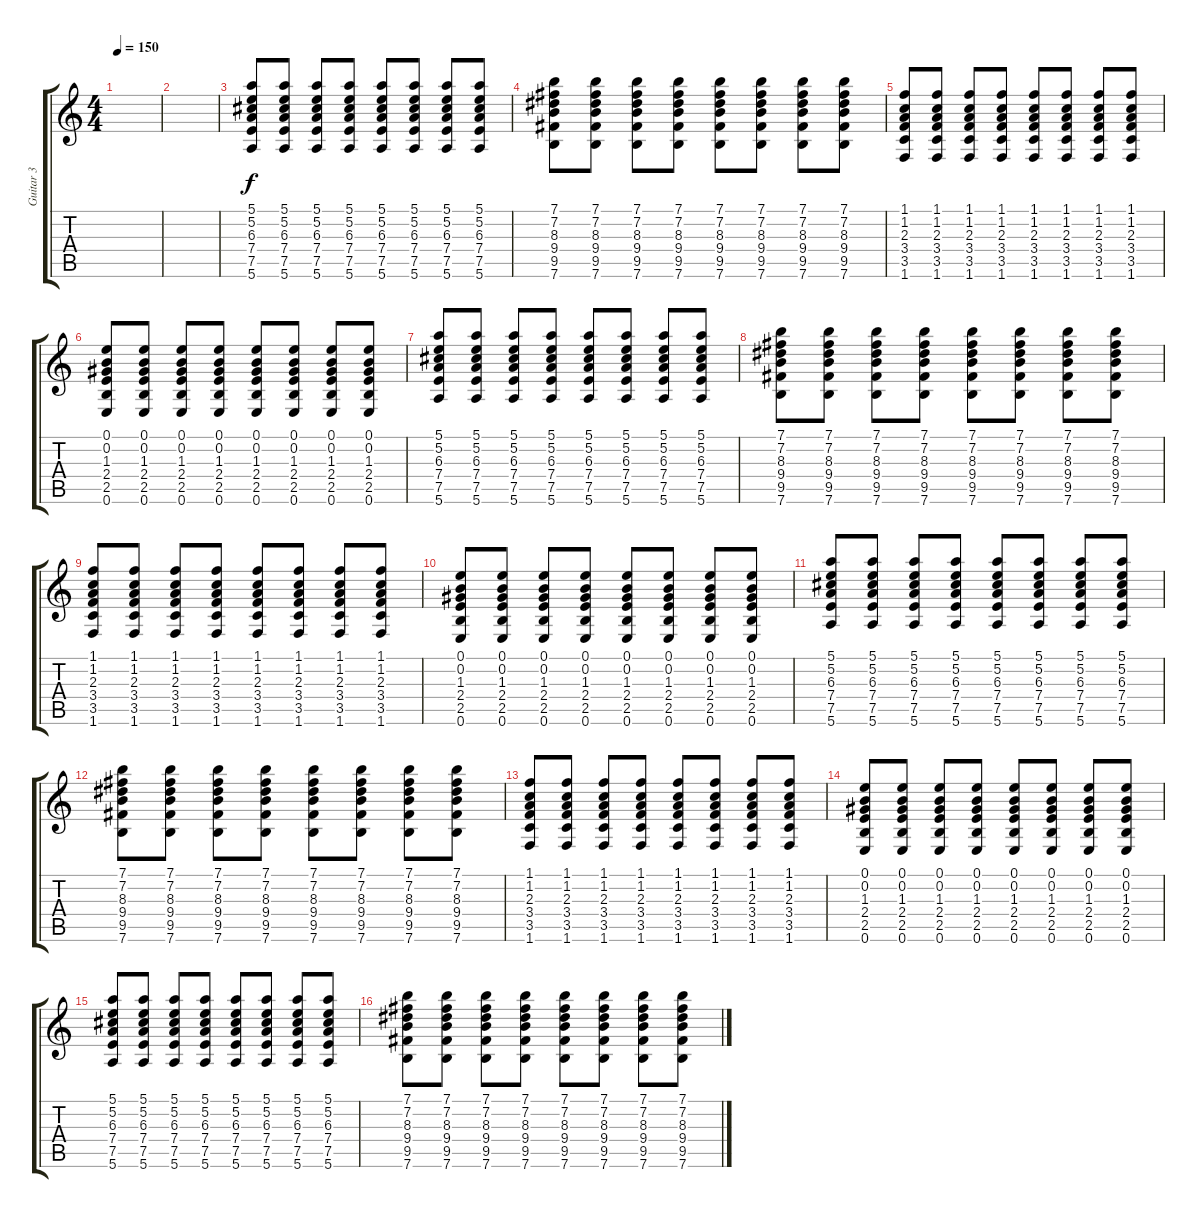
\track ("Guitar 3" "Guitar 3") {instrument distortionguitar}
\staff {score tabs}
\tuning (E4 B3 G3 D3 A2 E2) {hide}
\ts (4 4)
\tempo 150
\clef g2
\ks c
|
|
(5.1 5.2 6.3 7.4 7.5 5.6).8 (5.1 5.2 6.3 7.4 7.5 5.6).8 (5.1 5.2 6.3 7.4 7.5 5.6).8 (5.1 5.2 6.3 7.4 7.5 5.6).8 (5.1 5.2 6.3 7.4 7.5 5.6).8 (5.1 5.2 6.3 7.4 7.5 5.6).8 (5.1 5.2 6.3 7.4 7.5 5.6).8 (5.1 5.2 6.3 7.4 7.5 5.6).8 |
(7.1 7.2 8.3 9.4 9.5 7.6).8 (7.1 7.2 8.3 9.4 9.5 7.6).8 (7.1 7.2 8.3 9.4 9.5 7.6).8 (7.1 7.2 8.3 9.4 9.5 7.6).8 (7.1 7.2 8.3 9.4 9.5 7.6).8 (7.1 7.2 8.3 9.4 9.5 7.6).8 (7.1 7.2 8.3 9.4 9.5 7.6).8 (7.1 7.2 8.3 9.4 9.5 7.6).8 |
(1.1 1.2 2.3 3.4 3.5 1.6).8 (1.1 1.2 2.3 3.4 3.5 1.6).8 (1.1 1.2 2.3 3.4 3.5 1.6).8 (1.1 1.2 2.3 3.4 3.5 1.6).8 (1.1 1.2 2.3 3.4 3.5 1.6).8 (1.1 1.2 2.3 3.4 3.5 1.6).8 (1.1 1.2 2.3 3.4 3.5 1.6).8 (1.1 1.2 2.3 3.4 3.5 1.6).8 |
(0.1 0.2 1.3 2.4 2.5 0.6).8 (0.1 0.2 1.3 2.4 2.5 0.6).8 (0.1 0.2 1.3 2.4 2.5 0.6).8 (0.1 0.2 1.3 2.4 2.5 0.6).8 (0.1 0.2 1.3 2.4 2.5 0.6).8 (0.1 0.2 1.3 2.4 2.5 0.6).8 (0.1 0.2 1.3 2.4 2.5 0.6).8 (0.1 0.2 1.3 2.4 2.5 0.6).8 |
(5.1 5.2 6.3 7.4 7.5 5.6).8 (5.1 5.2 6.3 7.4 7.5 5.6).8 (5.1 5.2 6.3 7.4 7.5 5.6).8 (5.1 5.2 6.3 7.4 7.5 5.6).8 (5.1 5.2 6.3 7.4 7.5 5.6).8 (5.1 5.2 6.3 7.4 7.5 5.6).8 (5.1 5.2 6.3 7.4 7.5 5.6).8 (5.1 5.2 6.3 7.4 7.5 5.6).8 |
(7.1 7.2 8.3 9.4 9.5 7.6).8 (7.1 7.2 8.3 9.4 9.5 7.6).8 (7.1 7.2 8.3 9.4 9.5 7.6).8 (7.1 7.2 8.3 9.4 9.5 7.6).8 (7.1 7.2 8.3 9.4 9.5 7.6).8 (7.1 7.2 8.3 9.4 9.5 7.6).8 (7.1 7.2 8.3 9.4 9.5 7.6).8 (7.1 7.2 8.3 9.4 9.5 7.6).8 |
(1.1 1.2 2.3 3.4 3.5 1.6).8 (1.1 1.2 2.3 3.4 3.5 1.6).8 (1.1 1.2 2.3 3.4 3.5 1.6).8 (1.1 1.2 2.3 3.4 3.5 1.6).8 (1.1 1.2 2.3 3.4 3.5 1.6).8 (1.1 1.2 2.3 3.4 3.5 1.6).8 (1.1 1.2 2.3 3.4 3.5 1.6).8 (1.1 1.2 2.3 3.4 3.5 1.6).8 |
(0.1 0.2 1.3 2.4 2.5 0.6).8 (0.1 0.2 1.3 2.4 2.5 0.6).8 (0.1 0.2 1.3 2.4 2.5 0.6).8 (0.1 0.2 1.3 2.4 2.5 0.6).8 (0.1 0.2 1.3 2.4 2.5 0.6).8 (0.1 0.2 1.3 2.4 2.5 0.6).8 (0.1 0.2 1.3 2.4 2.5 0.6).8 (0.1 0.2 1.3 2.4 2.5 0.6).8 |
(5.1 5.2 6.3 7.4 7.5 5.6).8 (5.1 5.2 6.3 7.4 7.5 5.6).8 (5.1 5.2 6.3 7.4 7.5 5.6).8 (5.1 5.2 6.3 7.4 7.5 5.6).8 (5.1 5.2 6.3 7.4 7.5 5.6).8 (5.1 5.2 6.3 7.4 7.5 5.6).8 (5.1 5.2 6.3 7.4 7.5 5.6).8 (5.1 5.2 6.3 7.4 7.5 5.6).8 |
(7.1 7.2 8.3 9.4 9.5 7.6).8 (7.1 7.2 8.3 9.4 9.5 7.6).8 (7.1 7.2 8.3 9.4 9.5 7.6).8 (7.1 7.2 8.3 9.4 9.5 7.6).8 (7.1 7.2 8.3 9.4 9.5 7.6).8 (7.1 7.2 8.3 9.4 9.5 7.6).8 (7.1 7.2 8.3 9.4 9.5 7.6).8 (7.1 7.2 8.3 9.4 9.5 7.6).8 |
(1.1 1.2 2.3 3.4 3.5 1.6).8 (1.1 1.2 2.3 3.4 3.5 1.6).8 (1.1 1.2 2.3 3.4 3.5 1.6).8 (1.1 1.2 2.3 3.4 3.5 1.6).8 (1.1 1.2 2.3 3.4 3.5 1.6).8 (1.1 1.2 2.3 3.4 3.5 1.6).8 (1.1 1.2 2.3 3.4 3.5 1.6).8 (1.1 1.2 2.3 3.4 3.5 1.6).8 |
(0.1 0.2 1.3 2.4 2.5 0.6).8 (0.1 0.2 1.3 2.4 2.5 0.6).8 (0.1 0.2 1.3 2.4 2.5 0.6).8 (0.1 0.2 1.3 2.4 2.5 0.6).8 (0.1 0.2 1.3 2.4 2.5 0.6).8 (0.1 0.2 1.3 2.4 2.5 0.6).8 (0.1 0.2 1.3 2.4 2.5 0.6).8 (0.1 0.2 1.3 2.4 2.5 0.6).8 |
(5.1 5.2 6.3 7.4 7.5 5.6).8 (5.1 5.2 6.3 7.4 7.5 5.6).8 (5.1 5.2 6.3 7.4 7.5 5.6).8 (5.1 5.2 6.3 7.4 7.5 5.6).8 (5.1 5.2 6.3 7.4 7.5 5.6).8 (5.1 5.2 6.3 7.4 7.5 5.6).8 (5.1 5.2 6.3 7.4 7.5 5.6).8 (5.1 5.2 6.3 7.4 7.5 5.6).8 |
(7.1 7.2 8.3 9.4 9.5 7.6).8 (7.1 7.2 8.3 9.4 9.5 7.6).8 (7.1 7.2 8.3 9.4 9.5 7.6).8 (7.1 7.2 8.3 9.4 9.5 7.6).8 (7.1 7.2 8.3 9.4 9.5 7.6).8 (7.1 7.2 8.3 9.4 9.5 7.6).8 (7.1 7.2 8.3 9.4 9.5 7.6).8 (7.1 7.2 8.3 9.4 9.5 7.6).8
